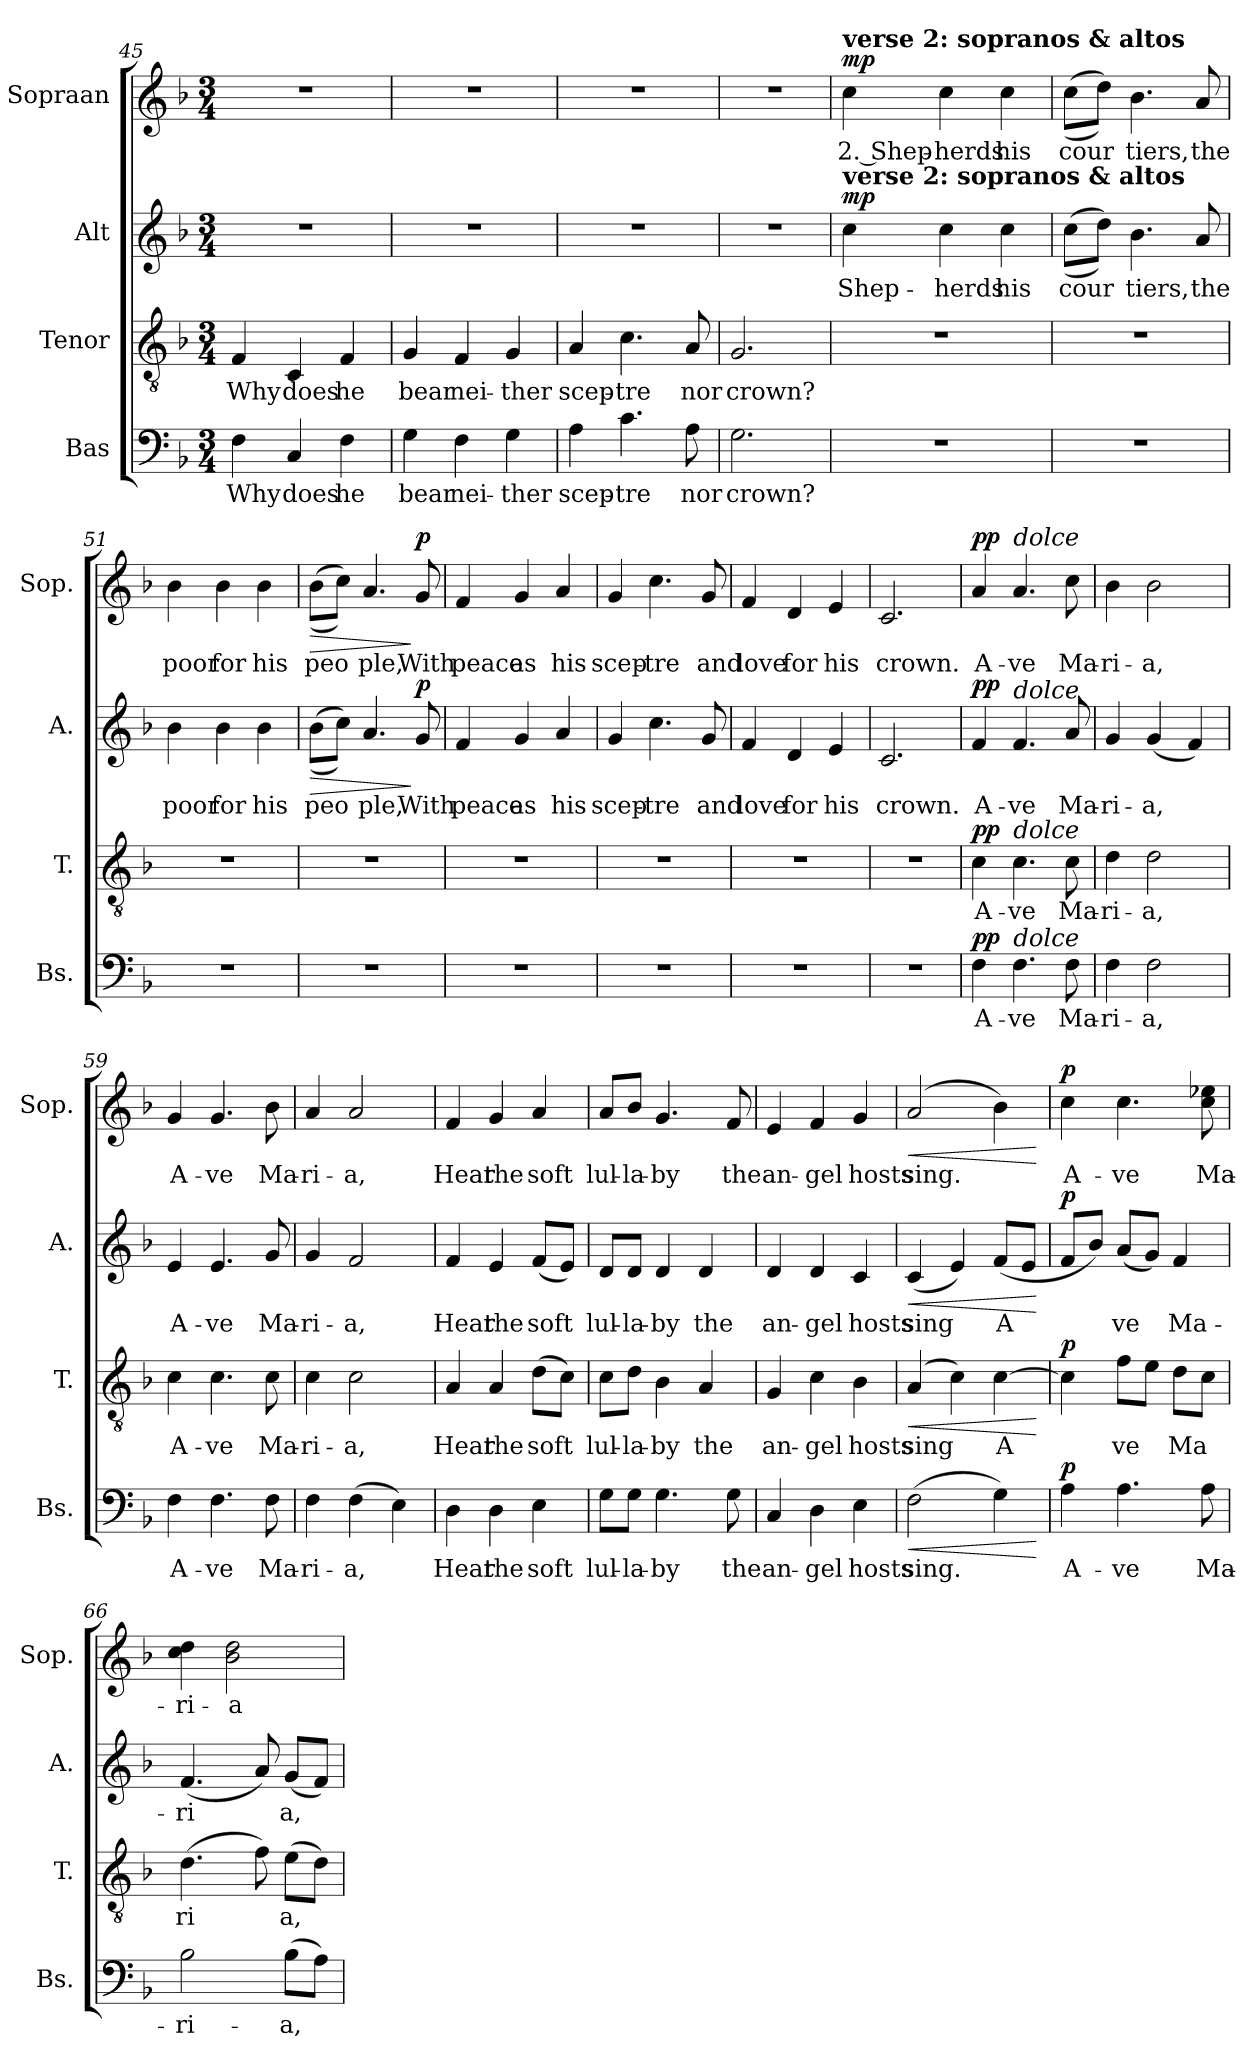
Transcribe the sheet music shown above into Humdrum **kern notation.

**kern	**text	**dynam	**kern	**text	**dynam	**kern	**text	**dynam	**kern	**text	**dynam
*part4	*part4	*part4	*part3	*part3	*part3	*part2	*part2	*part2	*part1	*part1	*part1
*staff4	*staff4	*staff4	*staff3	*staff3	*staff3	*staff2	*staff2	*staff2	*staff1	*staff1	*staff1
*I"Bas	*	*	*I"Tenor	*	*	*I"Alt	*	*	*I"Sopraan	*	*
*I'Bs.	*	*	*I'T.	*	*	*I'A.	*	*	*I'Sop.	*	*
!!LO:LB:g=z
*clefF4	*	*	*clefGv2	*	*	*clefG2	*	*	*clefG2	*	*
*k[b-]	*	*	*k[b-]	*	*	*k[b-]	*	*	*k[b-]	*	*
*M3/4	*	*	*M3/4	*	*	*M3/4	*	*	*M3/4	*	*
=45	=45	=45	=45	=45	=45	=45	=45	=45	=45	=45	=45
!	!LO:LY:b	!	!	!LO:LY:b	!	!	!	!	!	!	!
4F\	Why	.	4F/	Why	.	2.r	.	.	2.r	.	.
!	!LO:LY:b	!	!	!LO:LY:b	!	!	!	!	!	!	!
4C/	does	.	4C/	does	.	.	.	.	.	.	.
!	!LO:LY:b	!	!	!LO:LY:b	!	!	!	!	!	!	!
4F\	he	.	4F/	he	.	.	.	.	.	.	.
=46	=46	=46	=46	=46	=46	=46	=46	=46	=46	=46	=46
!	!LO:LY:b	!	!	!LO:LY:b	!	!	!	!	!	!	!
4G\	bear	.	4G/	bear	.	2.r	.	.	2.r	.	.
!	!LO:LY:b	!	!	!LO:LY:b	!	!	!	!	!	!	!
4F\	nei-	.	4F/	nei-	.	.	.	.	.	.	.
!	!LO:LY:b	!	!	!LO:LY:b	!	!	!	!	!	!	!
4G\	-ther	.	4G/	-ther	.	.	.	.	.	.	.
=47	=47	=47	=47	=47	=47	=47	=47	=47	=47	=47	=47
!	!LO:LY:b	!	!	!LO:LY:b	!	!	!	!	!	!	!
4A\	scep-	.	4A/	scep-	.	2.r	.	.	2.r	.	.
!	!LO:LY:b	!	!	!LO:LY:b	!	!	!	!	!	!	!
4.c\	-tre	.	4.c\	-tre	.	.	.	.	.	.	.
!	!LO:LY:b	!	!	!LO:LY:b	!	!	!	!	!	!	!
8A\	nor	.	8A/	nor	.	.	.	.	.	.	.
=48	=48	=48	=48	=48	=48	=48	=48	=48	=48	=48	=48
!	!LO:LY:b	!	!	!LO:LY:b	!	!	!	!	!	!	!
2.G\	crown?	.	2.G/	crown?	.	2.r	.	.	2.r	.	.
!!LO:PB:g=z
=49	=49	=49	=49	=49	=49	=49	=49	=49	=49	=49	=49
!	!	!	!	!	!	!	!	!	!LO:TX:a:B:t=verse 2&colon; sopranos & altos	!	!
!	!	!	!	!	!	!LO:TX:a:B:t=verse 2&colon; sopranos & altos	!	!	!	!	!
!	!	!	!	!	!	!	!LO:LY:b	!LO:DY:a	!	!LO:LY:b	!LO:DY:a
2.r	.	.	2.r	.	.	4cc\	Shep-	mp	4cc\	2. Shep-	mp
!	!	!	!	!	!	!	!LO:LY:b	!	!	!LO:LY:b	!
.	.	.	.	.	.	4cc\	-herds	.	4cc\	-herds	.
!	!	!	!	!	!	!	!LO:LY:b	!	!	!LO:LY:b	!
.	.	.	.	.	.	4cc\	his	.	4cc\	his	.
=50	=50	=50	=50	=50	=50	=50	=50	=50	=50	=50	=50
!	!	!	!	!	!	!	!LO:LY:b	!	!	!LO:LY:b	!
2.r	.	.	2.r	.	.	(>(>8cc\L	cour	.	(>(>8cc\L	cour	.
.	.	.	.	.	.	8dd\J))	.	.	8dd\J))	.	.
!	!	!	!	!	!	!	!LO:LY:b	!	!	!LO:LY:b	!
.	.	.	.	.	.	4.b-\	tiers,	.	4.b-\	tiers,	.
!	!	!	!	!	!	!	!LO:LY:b	!	!	!LO:LY:b	!
.	.	.	.	.	.	8a/	the	.	8a/	the	.
=51	=51	=51	=51	=51	=51	=51	=51	=51	=51	=51	=51
!	!	!	!	!	!	!	!LO:LY:b	!	!	!LO:LY:b	!
2.r	.	.	2.r	.	.	4b-\	poor	.	4b-\	poor	.
!	!	!	!	!	!	!	!LO:LY:b	!	!	!LO:LY:b	!
.	.	.	.	.	.	4b-\	for	.	4b-\	for	.
!	!	!	!	!	!	!	!LO:LY:b	!	!	!LO:LY:b	!
.	.	.	.	.	.	4b-\	his	.	4b-\	his	.
=52	=52	=52	=52	=52	=52	=52	=52	=52	=52	=52	=52
!	!	!	!	!	!	!	!LO:LY:b	!LO:HP:b	!	!LO:LY:b	!LO:HP:b
2.r	.	.	2.r	.	.	(>(>8b-\L	peo	>	(>(>8b-\L	peo	>
.	.	.	.	.	.	8cc\J))	.	.	8cc\J))	.	.
!	!	!	!	!	!	!	!LO:LY:b	!	!	!LO:LY:b	!
.	.	.	.	.	.	4.a/	ple,	.	4.a/	ple,	.
!	!	!	!	!	!	!	!LO:LY:b	!LO:DY:n=1:a	!	!LO:LY:b	!LO:DY:n=1:a
.	.	.	.	.	.	8g/	With	] p	8g/	With	] p
!!LO:LB:g=z
=53	=53	=53	=53	=53	=53	=53	=53	=53	=53	=53	=53
!	!	!	!	!	!	!	!LO:LY:b	!	!	!LO:LY:b	!
2.r	.	.	2.r	.	.	4f/	peace	.	4f/	peace	.
!	!	!	!	!	!	!	!LO:LY:b	!	!	!LO:LY:b	!
.	.	.	.	.	.	4g/	as	.	4g/	as	.
!	!	!	!	!	!	!	!LO:LY:b	!	!	!LO:LY:b	!
.	.	.	.	.	.	4a/	his	.	4a/	his	.
=54	=54	=54	=54	=54	=54	=54	=54	=54	=54	=54	=54
!	!	!	!	!	!	!	!LO:LY:b	!	!	!LO:LY:b	!
2.r	.	.	2.r	.	.	4g/	scep-	.	4g/	scep-	.
!	!	!	!	!	!	!	!LO:LY:b	!	!	!LO:LY:b	!
.	.	.	.	.	.	4.cc\	-tre	.	4.cc\	-tre	.
!	!	!	!	!	!	!	!LO:LY:b	!	!	!LO:LY:b	!
.	.	.	.	.	.	8g/	and	.	8g/	and	.
=55	=55	=55	=55	=55	=55	=55	=55	=55	=55	=55	=55
!	!	!	!	!	!	!	!LO:LY:b	!	!	!LO:LY:b	!
2.r	.	.	2.r	.	.	4f/	love	.	4f/	love	.
!	!	!	!	!	!	!	!LO:LY:b	!	!	!LO:LY:b	!
.	.	.	.	.	.	4d/	for	.	4d/	for	.
!	!	!	!	!	!	!	!LO:LY:b	!	!	!LO:LY:b	!
.	.	.	.	.	.	4e/	his	.	4e/	his	.
=56	=56	=56	=56	=56	=56	=56	=56	=56	=56	=56	=56
!	!	!	!	!	!	!	!LO:LY:b	!	!	!LO:LY:b	!
2.r	.	.	2.r	.	.	2.c/	crown.	.	2.c/	crown.	.
!!LO:LB:g=z
=57	=57	=57	=57	=57	=57	=57	=57	=57	=57	=57	=57
!	!LO:LY:b	!LO:DY:a	!	!LO:LY:b	!LO:DY:a	!	!LO:LY:b	!LO:DY:a	!	!LO:LY:b	!LO:DY:a
4F\	A-	pp	4c\	A-	pp	4f/	A-	pp	4a/	A-	pp
!	!	!	!	!	!	!	!	!	!LO:TX:a:i:t=dolce	!	!
!	!	!	!	!	!	!LO:TX:a:i:t=dolce	!	!	!	!	!
!	!	!	!LO:TX:a:i:t=dolce	!	!	!	!	!	!	!	!
!LO:TX:a:i:t=dolce	!	!	!	!	!	!	!	!	!	!	!
!	!LO:LY:b	!	!	!LO:LY:b	!	!	!LO:LY:b	!	!	!LO:LY:b	!
4.F\	-ve	.	4.c\	-ve	.	4.f/	-ve	.	4.a/	-ve	.
!	!LO:LY:b	!	!	!LO:LY:b	!	!	!LO:LY:b	!	!	!LO:LY:b	!
8F\	Ma-	.	8c\	Ma-	.	8a/	Ma-	.	8cc\	Ma-	.
=58	=58	=58	=58	=58	=58	=58	=58	=58	=58	=58	=58
!	!LO:LY:b	!	!	!LO:LY:b	!	!	!LO:LY:b	!	!	!LO:LY:b	!
4F\	-ri-	.	4d\	-ri-	.	4g/	-ri-	.	4b-\	-ri-	.
!	!LO:LY:b	!	!	!LO:LY:b	!	!	!LO:LY:b	!	!	!LO:LY:b	!
2F\	-a,	.	2d\	-a,	.	(<4g/	-a,	.	2b-\	-a,	.
.	.	.	.	.	.	4f/)	.	.	.	.	.
=59	=59	=59	=59	=59	=59	=59	=59	=59	=59	=59	=59
!	!LO:LY:b	!	!	!LO:LY:b	!	!	!LO:LY:b	!	!	!LO:LY:b	!
4F\	A-	.	4c\	A-	.	4e/	A-	.	4g/	A-	.
!	!LO:LY:b	!	!	!LO:LY:b	!	!	!LO:LY:b	!	!	!LO:LY:b	!
4.F\	-ve	.	4.c\	-ve	.	4.e/	-ve	.	4.g/	-ve	.
!	!LO:LY:b	!	!	!LO:LY:b	!	!	!LO:LY:b	!	!	!LO:LY:b	!
8F\	Ma-	.	8c\	Ma-	.	8g/	Ma-	.	8b-\	Ma-	.
=60	=60	=60	=60	=60	=60	=60	=60	=60	=60	=60	=60
!	!LO:LY:b	!	!	!LO:LY:b	!	!	!LO:LY:b	!	!	!LO:LY:b	!
4F\	-ri-	.	4c\	-ri-	.	4g/	-ri-	.	4a/	-ri-	.
!	!LO:LY:b	!	!	!LO:LY:b	!	!	!LO:LY:b	!	!	!LO:LY:b	!
(>4F\	-a,	.	2c\	-a,	.	2f/	-a,	.	2a/	-a,	.
4E\)	.	.	.	.	.	.	.	.	.	.	.
=61	=61	=61	=61	=61	=61	=61	=61	=61	=61	=61	=61
!	!LO:LY:b	!	!	!LO:LY:b	!	!	!LO:LY:b	!	!	!LO:LY:b	!
4D\	Hear	.	4A/	Hear	.	4f/	Hear	.	4f/	Hear	.
!	!LO:LY:b	!	!	!LO:LY:b	!	!	!LO:LY:b	!	!	!LO:LY:b	!
4D\	the	.	4A/	the	.	4e/	the	.	4g/	the	.
!	!LO:LY:b	!	!	!LO:LY:b	!	!	!LO:LY:b	!	!	!LO:LY:b	!
4E\	soft	.	(>8d\L	soft	.	(<8f/L	soft	.	4a/	soft	.
.	.	.	8c\J)	.	.	8e/J)	.	.	.	.	.
=62	=62	=62	=62	=62	=62	=62	=62	=62	=62	=62	=62
!	!LO:LY:b	!	!	!LO:LY:b	!	!	!LO:LY:b	!	!	!LO:LY:b	!
8G\L	lul-	.	8c\L	lul-	.	8d/L	lul-	.	8a/L	lul-	.
!	!LO:LY:b	!	!	!LO:LY:b	!	!	!LO:LY:b	!	!	!LO:LY:b	!
8G\J	-la-	.	8d\J	-la-	.	8d/J	-la-	.	8b-/J	-la-	.
!	!LO:LY:b	!	!	!LO:LY:b	!	!	!LO:LY:b	!	!	!LO:LY:b	!
4.G\	-by	.	4B-\	-by	.	4d/	-by	.	4.g/	-by	.
!	!	!	!	!LO:LY:b	!	!	!LO:LY:b	!	!	!	!
.	.	.	4A/	the	.	4d/	the	.	.	.	.
!	!LO:LY:b	!	!	!	!	!	!	!	!	!LO:LY:b	!
8G\	the	.	.	.	.	.	.	.	8f/	the	.
=63	=63	=63	=63	=63	=63	=63	=63	=63	=63	=63	=63
!	!LO:LY:b	!	!	!LO:LY:b	!	!	!LO:LY:b	!	!	!LO:LY:b	!
4C/	an-	.	4G/	an-	.	4d/	an-	.	4e/	an-	.
!	!LO:LY:b	!	!	!LO:LY:b	!	!	!LO:LY:b	!	!	!LO:LY:b	!
4D\	-gel	.	4c\	-gel	.	4d/	-gel	.	4f/	-gel	.
!	!LO:LY:b	!	!	!LO:LY:b	!	!	!LO:LY:b	!	!	!LO:LY:b	!
4E\	hosts	.	4B-\	hosts	.	4c/	hosts	.	4g/	hosts	.
=64	=64	=64	=64	=64	=64	=64	=64	=64	=64	=64	=64
!	!LO:LY:b	!LO:HP:b	!	!LO:LY:b	!LO:HP:b	!	!LO:LY:b	!LO:HP:b	!	!LO:LY:b	!LO:HP:b
(>2F\	sing.	<	(>4A/	sing	<	(<4c/	sing	<	(>2a/	sing.	<
.	.	.	4c\)	.	.	4e/)	.	.	.	.	.
!	!	!	!	!LO:LY:b	!	!	!LO:LY:b	!	!	!	!
4G\)	.	.	[4c\	A	.	(<8f/L	A	.	4b-\)	.	.
.	.	.	.	.	.	8e/J	.	.	.	.	.
.	.	[	.	.	[	.	.	[	.	.	[
=65	=65	=65	=65	=65	=65	=65	=65	=65	=65	=65	=65
!	!LO:LY:b	!LO:DY:a	!	!	!LO:DY:a	!	!	!LO:DY:a	!	!LO:LY:b	!LO:DY:a
4A\	A-	p	4c\]	.	p	8f/L	.	p	4cc\	A-	p
.	.	.	.	.	.	8b-/J)	.	.	.	.	.
!	!LO:LY:b	!	!	!LO:LY:b	!	!	!LO:LY:b	!	!	!LO:LY:b	!
4.A\	-ve	.	8f\L	ve	.	(<8a/L	ve	.	4.cc\	-ve	.
.	.	.	8e\J	.	.	8g/J)	.	.	.	.	.
!	!	!	!	!LO:LY:b	!	!	!LO:LY:b	!	!	!	!
.	.	.	8d\L	Ma	.	4f/	Ma-	.	.	.	.
!	!LO:LY:b	!	!	!	!	!	!	!	!	!LO:LY:b	!
8A\	Ma-	.	8c\J	.	.	.	.	.	8cc\ 8ee-X\	Ma-	.
!!LO:LB:g=z
=66	=66	=66	=66	=66	=66	=66	=66	=66	=66	=66	=66
!	!LO:LY:b	!	!	!LO:LY:b	!	!	!LO:LY:b	!	!	!LO:LY:b	!
2B-\	-ri-	.	(>4.d\	-ri	.	(<4.f/	-ri	.	4cc\ 4dd\	-ri-	.
!	!	!	!	!	!	!	!	!	!	!LO:LY:b	!
.	.	.	.	.	.	.	.	.	2b-\ 2dd\	-a	.
.	.	.	8f\)	.	.	8a/)	.	.	.	.	.
!	!LO:LY:b	!	!	!LO:LY:b	!	!	!LO:LY:b	!	!	!	!
(>8B-\L	-a,	.	(>8e\L	a,	.	(<8g/L	a,	.	.	.	.
8A\J)	.	.	8d\J)	.	.	8f/J)	.	.	.	.	.
=	=	=	=	=	=	=	=	=	=	=	=
*-	*-	*-	*-	*-	*-	*-	*-	*-	*-	*-	*-
